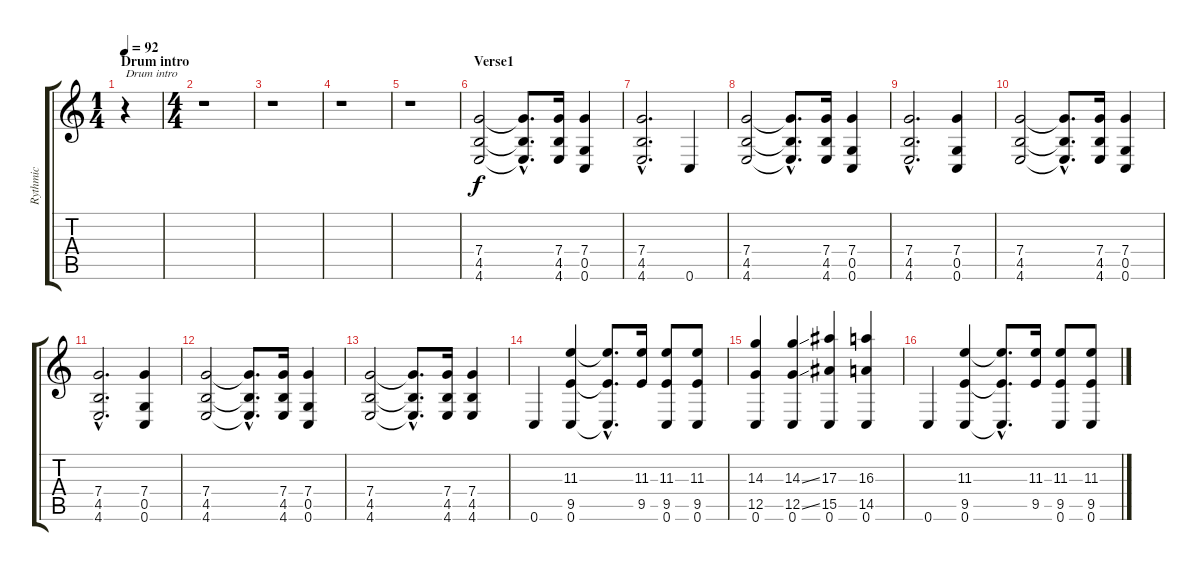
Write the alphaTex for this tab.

\track ("Rythmic" "Rythmic") {instrument electricguitarjazz}
\staff {score tabs}
\tuning (D4 A3 F3 C3 G2 C2) {hide}
\ts (1 4)
\section ("" "Drum intro")
\tempo 92
\clef g2
\ks c
r.4{txt "Drum intro" dy f instrument electricguitarjazz} |
\ts (4 4)
r.1 |
r.1 |
r.1 |
r.1 |
\section ("" "Verse1")
(7.4 4.5 4.6).2 (7.4{hac t} 4.5{hac t} 4.6{hac t}).8{d} (7.4 4.5 4.6).16 (7.4 0.5 0.6).4 |
(7.4{hac} 4.5{hac} 4.6{hac}).2{d} 0.6.4 |
(7.4 4.5 4.6).2 (7.4{hac t} 4.5{hac t} 4.6{hac t}).8{d} (7.4 4.5 4.6).16 (7.4 0.5 0.6).4 |
(7.4{hac} 4.5{hac} 4.6{hac}).2{d} (7.4 0.5 0.6).4 |
(7.4 4.5 4.6).2 (7.4{hac t} 4.5{hac t} 4.6{hac t}).8{d} (7.4 4.5 4.6).16 (7.4 0.5 0.6).4 |
(7.4{hac} 4.5{hac} 4.6{hac}).2{d} (7.4 0.5 0.6).4 |
(7.4 4.5 4.6).2 (7.4{hac t} 4.5{hac t} 4.6{hac t}).8{d} (7.4 4.5 4.6).16 (7.4 0.5 0.6).4 |
(7.4 4.5 4.6).2 (7.4{hac t} 4.5{hac t} 4.6{hac t}).8{d} (7.4 4.5 4.6).16 (7.4 4.5 4.6).4 |
0.6.4 (11.3 9.5 0.6).4 (11.3{hac t} 9.5{hac t} 0.6{hac t}).8{d} (11.3 9.5).16 (11.3 9.5 0.6).8 (11.3 9.5 0.6).8 |
(14.3 12.5 0.6).4 (14.3{ss} 12.5{ss} 0.6).4 (17.3 15.5 0.6).4 (16.3 14.5 0.6).4 |
0.6.4 (11.3 9.5 0.6).4 (11.3{hac t} 9.5{hac t} 0.6{hac t}).8{d} (11.3 9.5).16 (11.3 9.5 0.6).8 (11.3 9.5 0.6).8
